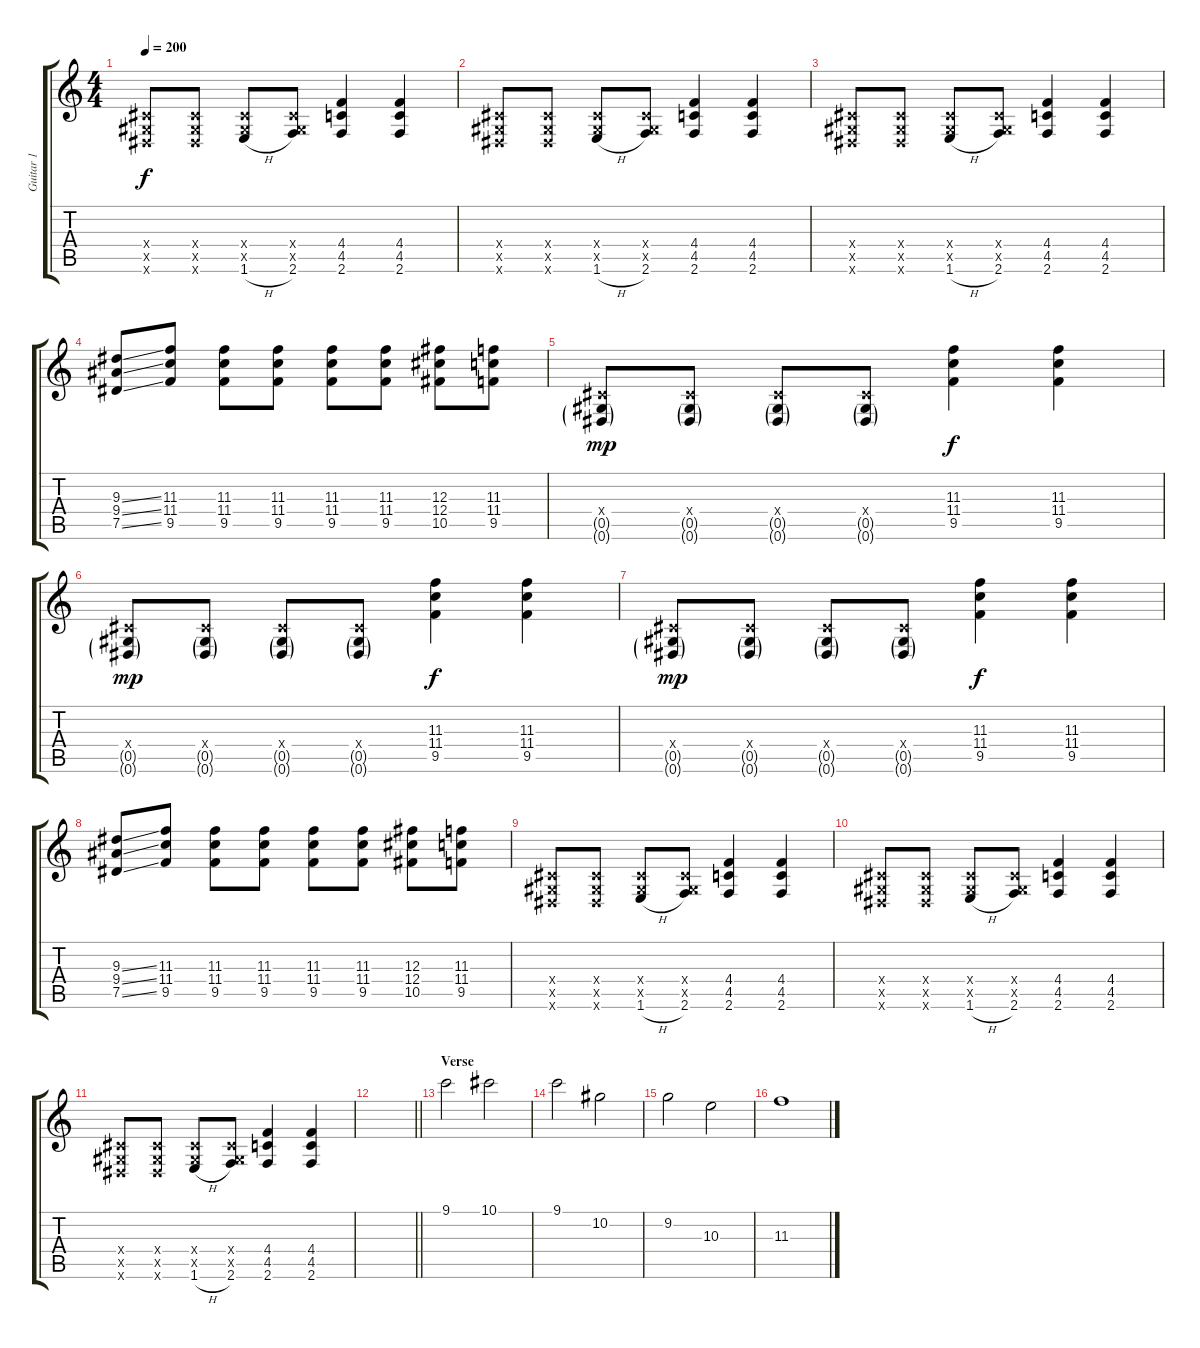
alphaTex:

\track ("Guitar 1" "Guitar 1") {instrument overdrivenguitar}
\staff {score tabs}
\tuning (Eb4 Bb3 Gb3 Db3 Ab2 Eb2) {hide}
\ts (4 4)
\tempo 200
\clef g2
\ks c
(0.4{x} 0.5{x} 0.6{x}).8{dy f} (0.4{x} 0.5{x} 0.6{x}).8 (0.4{x} 0.5{x} 1.6{h}).8 (0.4{x} 0.5{x} 2.6).8 (4.4 4.5 2.6).4 (4.4 4.5 2.6).4 |
(0.4{x} 0.5{x} 0.6{x}).8 (0.4{x} 0.5{x} 0.6{x}).8 (0.4{x} 0.5{x} 1.6{h}).8 (0.4{x} 0.5{x} 2.6).8 (4.4 4.5 2.6).4 (4.4 4.5 2.6).4 |
(0.4{x} 0.5{x} 0.6{x}).8 (0.4{x} 0.5{x} 0.6{x}).8 (0.4{x} 0.5{x} 1.6{h}).8 (0.4{x} 0.5{x} 2.6).8 (4.4 4.5 2.6).4 (4.4 4.5 2.6).4 |
(9.3{ss} 9.4{ss} 7.5{ss}).8 (11.3 11.4 9.5).8 (11.3 11.4 9.5).8 (11.3 11.4 9.5).8 (11.3 11.4 9.5).8 (11.3 11.4 9.5).8 (12.3 12.4 10.5).8 (11.3 11.4 9.5).8 |
(0.4{x} 0.5{g} 0.6{g}).8{dy mp} (0.4{x} 0.5{g} 0.6{g}).8 (0.4{x} 0.5{g} 0.6{g}).8 (0.4{x} 0.5{g} 0.6{g}).8 (11.3 11.4 9.5).4{dy f} (11.3 11.4 9.5).4 |
(0.4{x} 0.5{g} 0.6{g}).8{dy mp} (0.4{x} 0.5{g} 0.6{g}).8 (0.4{x} 0.5{g} 0.6{g}).8 (0.4{x} 0.5{g} 0.6{g}).8 (11.3 11.4 9.5).4{dy f} (11.3 11.4 9.5).4 |
(0.4{x} 0.5{g} 0.6{g}).8{dy mp} (0.4{x} 0.5{g} 0.6{g}).8 (0.4{x} 0.5{g} 0.6{g}).8 (0.4{x} 0.5{g} 0.6{g}).8 (11.3 11.4 9.5).4{dy f} (11.3 11.4 9.5).4 |
(9.3{ss} 9.4{ss} 7.5{ss}).8 (11.3 11.4 9.5).8 (11.3 11.4 9.5).8 (11.3 11.4 9.5).8 (11.3 11.4 9.5).8 (11.3 11.4 9.5).8 (12.3 12.4 10.5).8 (11.3 11.4 9.5).8 |
(0.4{x} 0.5{x} 0.6{x}).8 (0.4{x} 0.5{x} 0.6{x}).8 (0.4{x} 0.5{x} 1.6{h}).8 (0.4{x} 0.5{x} 2.6).8 (4.4 4.5 2.6).4 (4.4 4.5 2.6).4 |
(0.4{x} 0.5{x} 0.6{x}).8 (0.4{x} 0.5{x} 0.6{x}).8 (0.4{x} 0.5{x} 1.6{h}).8 (0.4{x} 0.5{x} 2.6).8 (4.4 4.5 2.6).4 (4.4 4.5 2.6).4 |
(0.4{x} 0.5{x} 0.6{x}).8 (0.4{x} 0.5{x} 0.6{x}).8 (0.4{x} 0.5{x} 1.6{h}).8 (0.4{x} 0.5{x} 2.6).8 (4.4 4.5 2.6).4 (4.4 4.5 2.6).4 |
\barLineRight lightlight
|
\section ("" "Verse")
9.1.2{volume 15} 10.1.2 |
9.1.2 10.2.2 |
9.2.2 10.3.2 |
11.3.1
